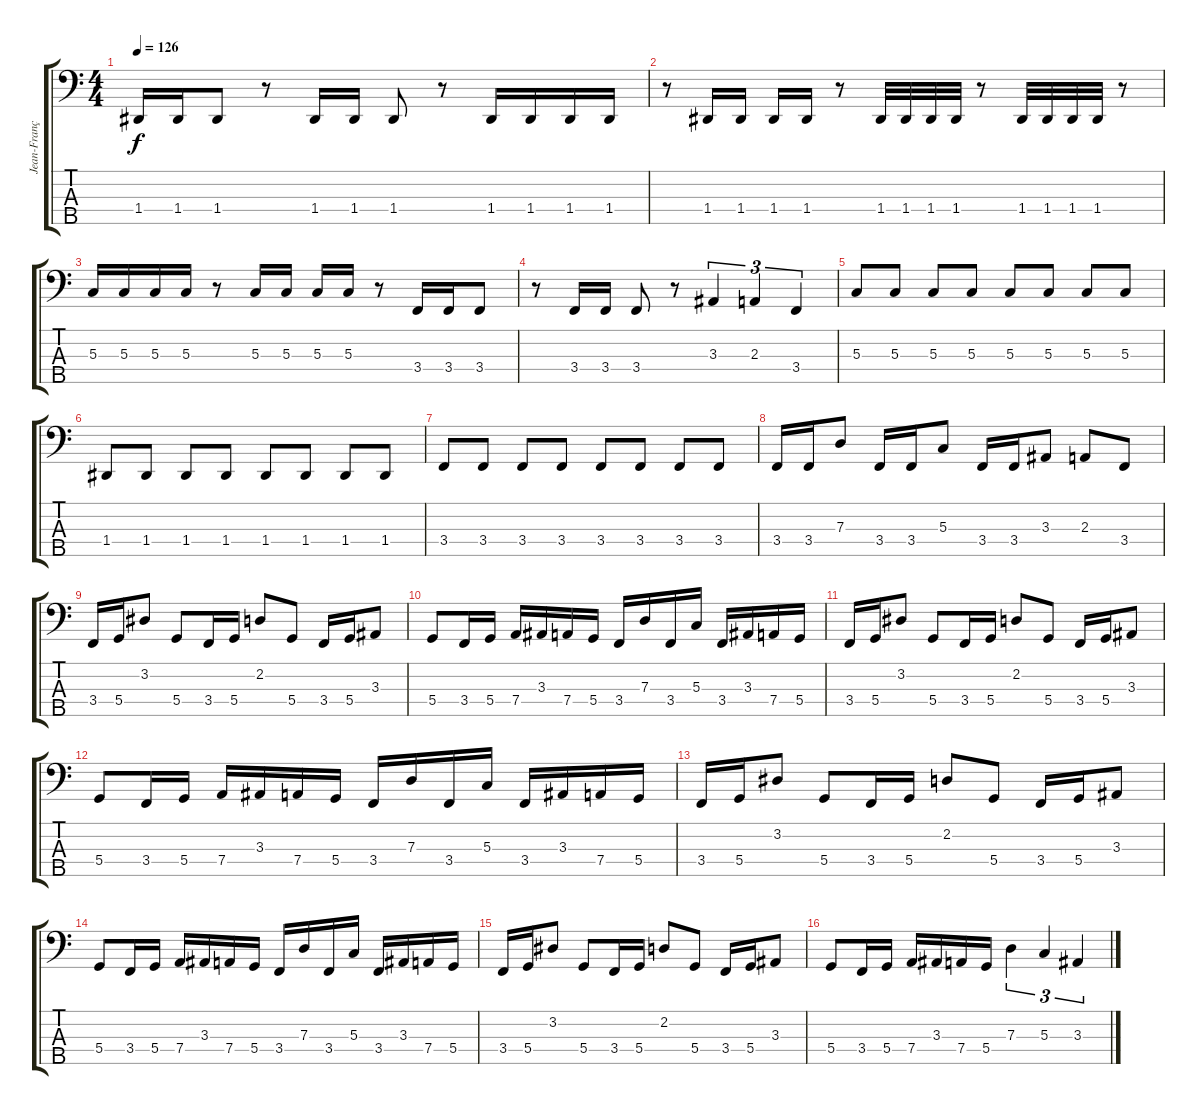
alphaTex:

\track ("Jean-François Boudreault" "Jean-Franç") {instrument electricbasspick}
\staff {score tabs}
\tuning (F2 C2 G1 D1 B0) {hide}
\ts (4 4)
\tempo 126
\clef f4
\ks c
1.4.16{dy f} 1.4.16 1.4.8 r.8 1.4.16 1.4.16 1.4.8 r.8 1.4.16 1.4.16 1.4.16 1.4.16 |
r.8 1.4.16 1.4.16 1.4.16 1.4.16 r.8 1.4.32 1.4.32 1.4.32 1.4.32 r.8 1.4.32 1.4.32 1.4.32 1.4.32 r.8 |
5.3.16 5.3.16 5.3.16 5.3.16 r.8 5.3.16 5.3.16 5.3.16 5.3.16 r.8 3.4.16 3.4.16 3.4.8 |
r.8 3.4.16 3.4.16 3.4.8 r.8 3.3.4{tu (3 2)} 2.3.4{tu (3 2)} 3.4.4{tu (3 2)} |
5.3.8 5.3.8 5.3.8 5.3.8 5.3.8 5.3.8 5.3.8 5.3.8 |
1.4.8 1.4.8 1.4.8 1.4.8 1.4.8 1.4.8 1.4.8 1.4.8 |
3.4.8 3.4.8 3.4.8 3.4.8 3.4.8 3.4.8 3.4.8 3.4.8 |
3.4.16 3.4.16 7.3.8 3.4.16 3.4.16 5.3.8 3.4.16 3.4.16 3.3.8 2.3.8 3.4.8 |
3.4.16 5.4.16 3.2.8 5.4.8 3.4.16 5.4.16 2.2.8 5.4.8 3.4.16 5.4.16 3.3.8 |
5.4.8 3.4.16 5.4.16 7.4.16 3.3.16 7.4.16 5.4.16 3.4.16 7.3.16 3.4.16 5.3.16 3.4.16 3.3.16 7.4.16 5.4.16 |
3.4.16 5.4.16 3.2.8 5.4.8 3.4.16 5.4.16 2.2.8 5.4.8 3.4.16 5.4.16 3.3.8 |
5.4.8 3.4.16 5.4.16 7.4.16 3.3.16 7.4.16 5.4.16 3.4.16 7.3.16 3.4.16 5.3.16 3.4.16 3.3.16 7.4.16 5.4.16 |
3.4.16 5.4.16 3.2.8 5.4.8 3.4.16 5.4.16 2.2.8 5.4.8 3.4.16 5.4.16 3.3.8 |
5.4.8 3.4.16 5.4.16 7.4.16 3.3.16 7.4.16 5.4.16 3.4.16 7.3.16 3.4.16 5.3.16 3.4.16 3.3.16 7.4.16 5.4.16 |
3.4.16 5.4.16 3.2.8 5.4.8 3.4.16 5.4.16 2.2.8 5.4.8 3.4.16 5.4.16 3.3.8 |
5.4.8 3.4.16 5.4.16 7.4.16 3.3.16 7.4.16 5.4.16 7.3.4{tu (3 2)} 5.3.4{tu (3 2)} 3.3.4{tu (3 2)}
